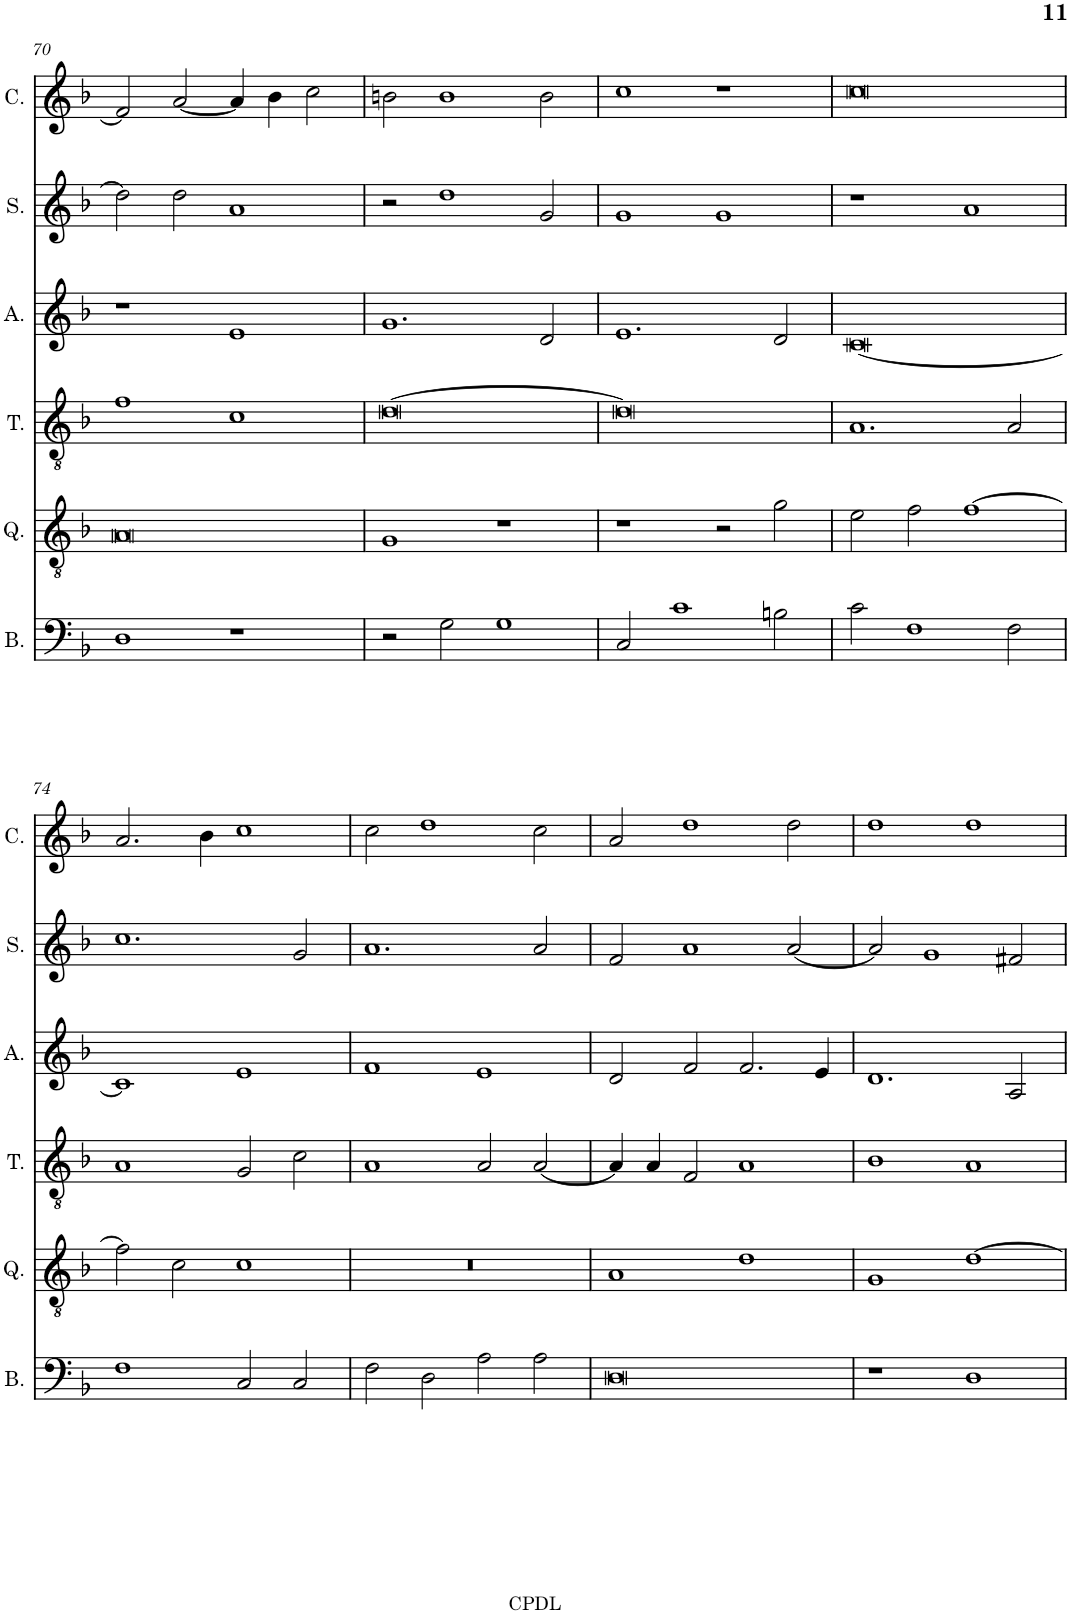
**kern	**kern	**kern	**kern	**kern	**kern
*part6	*part5	*part4	*part3	*part2	*part1
*staff6	*staff5	*staff4	*staff3	*staff2	*staff1
*I"Bassus	*I"Quintus	*I"Tenor	*I"Altus	*I"Sextus	*I"Cantus
*I'B.	*I'Q.	*I'T.	*I'A.	*I'S.	*I'C.
!!LO:PB:g=z
*clefF4	*clefGv2	*clefGv2	*clefG2	*clefG2	*clefG2
*k[b-]	*k[b-]	*k[b-]	*k[b-]	*k[b-]	*k[b-]
*F:	*F:	*F:	*F:	*F:	*F:
*M4/2	*M4/2	*M4/2	*M4/2	*M4/2	*M4/2
=70	=70	=70	=70	=70	=70
1D	0A	1f	1r	2dd\]	2f/]
.	.	.	.	2dd\	[2a/
1r	.	1c	1e	1a	4a/]
.	.	.	.	.	4b-\
.	.	.	.	.	2cc\
=71	=71	=71	=71	=71	=71
2r	1G	[0d	1.g	2r	2bn\
2G\	.	.	.	1dd	1b
1G	1r	.	.	.	.
.	.	.	2d/	2g/	2b\
=72	=72	=72	=72	=72	=72
2C/	1r	0d]	1.e	1g	1cc
1c	.	.	.	.	.
.	2r	.	.	1g	1r
2Bn\	2g\	.	2d/	.	.
=73	=73	=73	=73	=73	=73
2c\	2e\	1.A	[0c	1r	0cc
1F	2f\	.	.	.	.
.	[1f	.	.	1a	.
2F\	.	2A/	.	.	.
!!LO:LB:g=z
=74	=74	=74	=74	=74	=74
1F	2f\]	1A	1c]	1.cc	2.a/
.	2c\	.	.	.	.
.	.	.	.	.	4b-\
2C/	1c	2G/	1e	.	1cc
2C/	.	2c\	.	2g/	.
=75	=75	=75	=75	=75	=75
2F\	0r	1A	1f	1.a	2cc\
2D\	.	.	.	.	1dd
2A\	.	2A/	1e	.	.
2A\	.	[2A/	.	2a/	2cc\
=76	=76	=76	=76	=76	=76
0D	1A	4A/]	2d/	2f/	2a/
.	.	4A/	.	.	.
.	.	2F/	2f/	1a	1dd
.	1d	1A	2.f/	.	.
.	.	.	.	[2a/	2dd\
.	.	.	4e/	.	.
=77	=77	=77	=77	=77	=77
1r	1G	1B-	1.d	2a/]	1dd
.	.	.	.	1g	.
1D	[1d	1A	.	.	1dd
.	.	.	2A/	2f#X/	.
=	=	=	=	=	=
*-	*-	*-	*-	*-	*-
